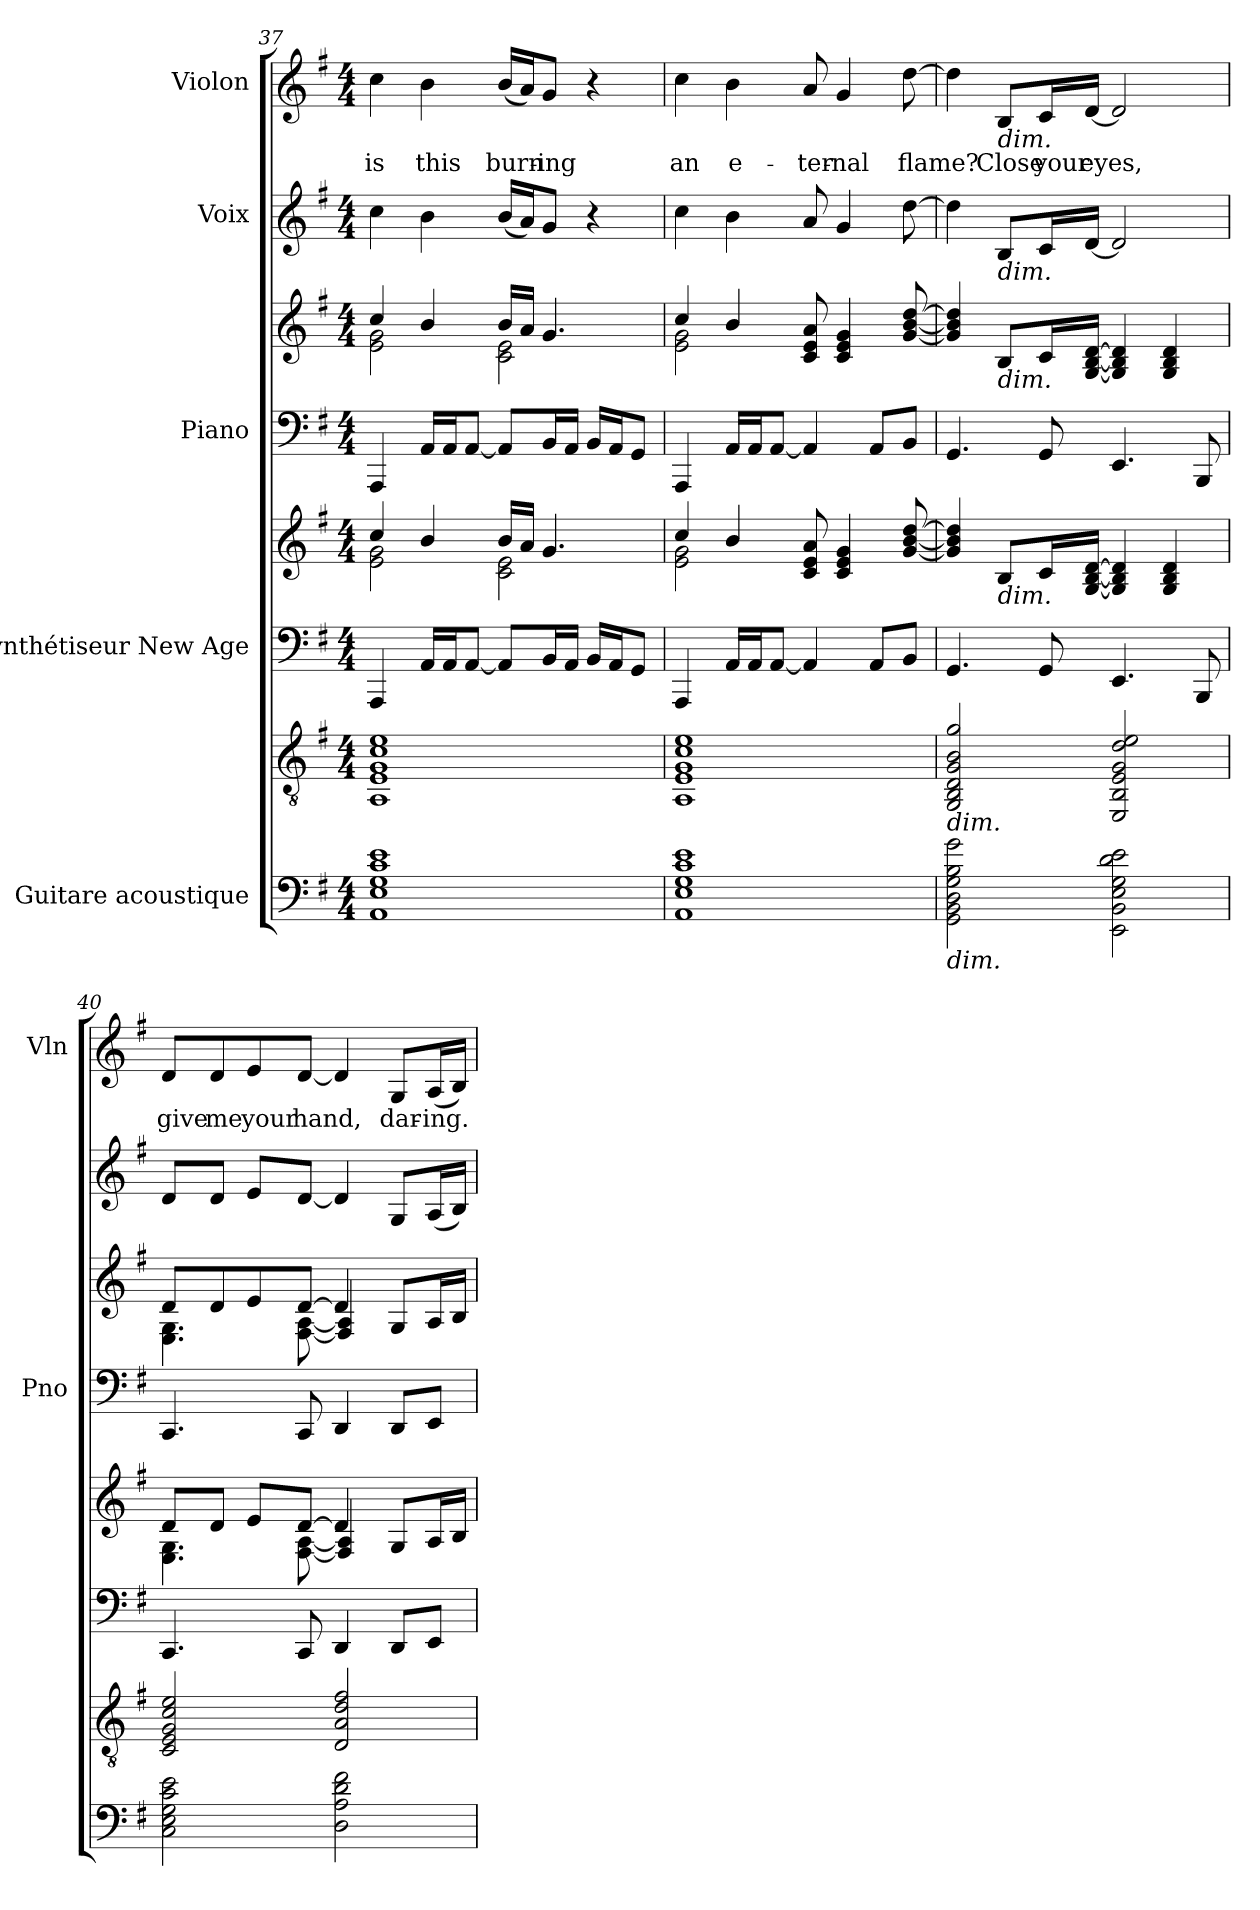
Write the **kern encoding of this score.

**kern	**kern	**kern	**kern	**kern	**kern	**kern	**kern	**text
*part5	*part5	*part4	*part4	*part3	*part3	*part2	*part1	*part1
*staff8	*staff7	*staff6	*staff5	*staff4	*staff3	*staff2	*staff1	*staff1
*I"Guitare acoustique	*	*I"Synthétiseur New Age	*	*I"Piano	*	*I"Voix	*I"Violon	*
*	*	*	*	*I'Pno	*	*	*I'Vln	*
*	*clefGv2	*clefF4	*clefG2	*clefF4	*clefG2	*clefG2	*clefG2	*
*k[f#]	*k[f#]	*k[f#]	*k[f#]	*k[f#]	*k[f#]	*k[f#]	*k[f#]	*
*M4/4	*M4/4	*M4/4	*M4/4	*M4/4	*M4/4	*M4/4	*M4/4	*
=37	=37	=37	=37	=37	=37	=37	=37	=37
*	*	*	*^	*	*^	*	*	*
!	!	!	!	!	!	!	!	!	!	!LO:LY:b
1AA 1E 1G 1c 1e	1AA 1E 1G 1c 1e	4AAA/	4cc/	2e\ 2g\	4AAA/	4cc/	2e\ 2g\	4cc\	4cc\	is
!	!	!	!	!	!	!	!	!	!	!LO:LY:b
.	.	16AA/LL	4b/	.	16AA/LL	4b/	.	4b\	4b\	this
.	.	16AA/J	.	.	16AA/J	.	.	.	.	.
.	.	[8AA/J	.	.	[8AA/J	.	.	.	.	.
!	!	!	!	!	!	!	!	!	!	!LO:LY:b
.	.	8AA/L]	16b/LL	2c\ 2e\	8AA/L]	16b/LL	2c\ 2e\	(<16b/LL	(<16b/LL	burn-
.	.	.	16a/JJ	.	.	16a/JJ	.	16a/J)	16a/J)	.
!	!	!	!	!	!	!	!	!	!	!LO:LY:b
.	.	16BB/L	4.g/	.	16BB/L	4.g/	.	8g/J	8g/J	-ing
.	.	16AA/JJ	.	.	16AA/JJ	.	.	.	.	.
.	.	16BB/LL	.	.	16BB/LL	.	.	4r	4r	.
.	.	16AA/J	.	.	16AA/J	.	.	.	.	.
.	.	8GG/J	.	.	8GG/J	.	.	.	.	.
=38	=38	=38	=38	=38	=38	=38	=38	=38	=38	=38
!	!	!	!	!	!	!	!	!	!	!LO:LY:b
1AA 1E 1G 1c 1e	1AA 1E 1G 1c 1e	4AAA/	4cc/	2e\ 2g\	4AAA/	4cc/	2e\ 2g\	4cc\	4cc\	an
!	!	!	!	!	!	!	!	!	!	!LO:LY:b
.	.	16AA/LL	4b/	.	16AA/LL	4b/	.	4b\	4b\	e-
.	.	16AA/J	.	.	16AA/J	.	.	.	.	.
.	.	[8AA/J	.	.	[8AA/J	.	.	.	.	.
!	!	!	!	!	!	!	!	!	!	!LO:LY:b
.	.	4AA/]	8c/ 8e/ 8a/	2ryy	4AA/]	8c/ 8e/ 8a/	2ryy	8a/	8a/	-ter-
!	!	!	!	!	!	!	!	!	!	!LO:LY:b
.	.	.	4c/ 4e/ 4g/	.	.	4c/ 4e/ 4g/	.	4g/	4g/	-nal
.	.	8AA/L	.	.	8AA/L	.	.	.	.	.
!	!	!	!	!	!	!	!	!	!	!LO:LY:b
.	.	8BB/J	[8g/ [8b/ [8dd/	.	8BB/J	[8g/ [8b/ [8dd/	.	[8dd\	[8dd\	flame?
*	*	*	*v	*v	*	*v	*v	*	*	*
!!LO:LB:g=z
=39	=39	=39	=39	=39	=39	=39	=39	=39
!	!LO:TX:b:i:t=dim.	!	!	!	!	!	!	!
!LO:TX:b:i:t=dim.	!	!	!	!	!	!	!	!
2GG 2BB 2D 2G 2B 2g	2GG/ 2BB/ 2D/ 2G/ 2B/ 2g/	4.GG/	4g/] 4b/] 4dd/]	4.GG/	4g/] 4b/] 4dd/]	4dd\]	4dd\]	.
!	!	!	!	!	!	!	!LO:TX:b:i:t=dim.	!
!	!	!	!	!	!	!LO:TX:b:i:t=dim.	!	!
!	!	!	!	!	!LO:TX:b:i:t=dim.	!	!	!
!	!	!	!LO:TX:b:i:t=dim.	!	!	!	!	!
!	!	!	!	!	!	!	!	!LO:LY:b
.	.	.	8B/L	.	8B/L	8B/L	8B/L	Close
!	!	!	!	!	!	!	!	!LO:LY:b
.	.	8GG/	16c/L	8GG/	16c/L	16c/L	16c/L	your
!	!	!	!	!	!	!	!	!LO:LY:b
.	.	.	[16G/ [16B/ [16d/JJ	.	[16G/ [16B/ [16d/JJ	[16d/JJ	[16d/JJ	eyes,
2EE 2BB 2E 2G 2d 2e	2EE/ 2BB/ 2E/ 2G/ 2d/ 2e/	4.EE/	4G/] 4B/] 4d/]	4.EE/	4G/] 4B/] 4d/]	2d/]	2d/]	.
.	.	.	4G/ 4B/ 4d/	.	4G/ 4B/ 4d/	.	.	.
.	.	8BBB/	.	8BBB/	.	.	.	.
=40	=40	=40	=40	=40	=40	=40	=40	=40
*	*	*	*^	*	*^	*	*	*
!	!	!	!	!	!	!	!	!	!	!LO:LY:b
2C 2E 2G 2c 2e	2C/ 2E/ 2G/ 2c/ 2e/	4.CC/	8d/L	4.E\ 4.G\	4.CC/	8d/L	4.E\ 4.G\	8d/L	8d/L	give
!	!	!	!	!	!	!	!	!	!	!LO:LY:b
.	.	.	8d/J	.	.	8d/	.	8d/J	8d/	me
!	!	!	!	!	!	!	!	!	!	!LO:LY:b
.	.	.	8e/L	.	.	8e/	.	8e/L	8e/	your
!	!	!	!	!	!	!	!	!	!	!LO:LY:b
.	.	8CC/	[8d/J	[8F#\ [8A\	8CC/	[8d/J	[8F#\ [8A\	[8d/J	[8d/J	hand,
2D 2A 2d 2f#	2D/ 2A/ 2d/ 2f#/	4DD/	4d/]	4F#/] 4A/]	4DD/	4d/]	4F#/] 4A/]	4d/]	4d/]	.
!	!	!	!	!	!	!	!	!	!	!LO:LY:b
.	.	8DD/L	8G/L	4ryy	8DD/L	8G/L	4ryy	8G/L	8G/L	dar-
!	!	!	!	!	!	!	!	!	!	!LO:LY:b
.	.	8EE/J	16A/L	.	8EE/J	16A/L	.	(<16A/L	(<16A/L	-ing.
.	.	.	16B/JJ	.	.	16B/JJ	.	16B/JJ)	16B/JJ)	.
*	*	*	*v	*v	*	*v	*v	*	*	*
=	=	=	=	=	=	=	=	=
*-	*-	*-	*-	*-	*-	*-	*-	*-
